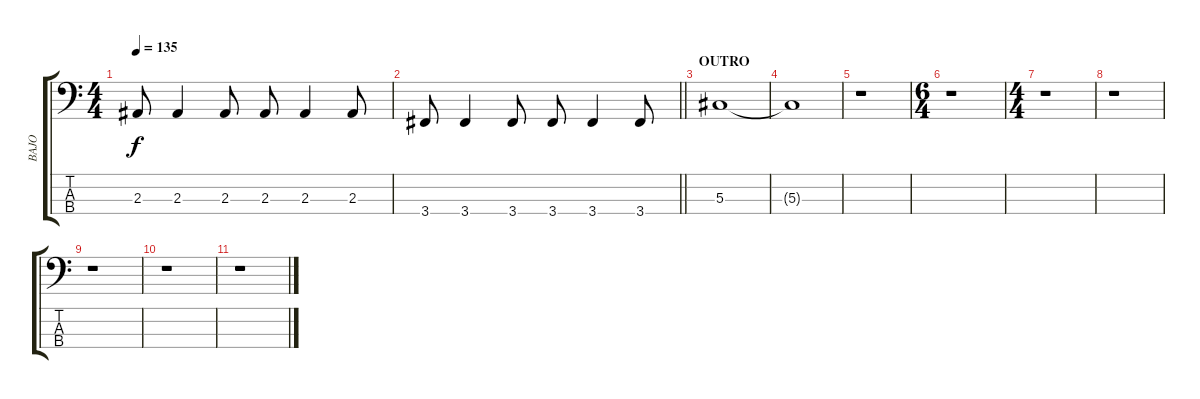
\track ("BAJO" "BAJO") {instrument electricbassfinger}
\staff {score tabs}
\tuning (Gb2 Db2 Ab1 Eb1) {hide}
\ts (4 4)
\tempo 135
\clef f4
\ks c
2.3.8{dy f} 2.3.4 2.3.8 2.3.8 2.3.4 2.3.8 |
\barLineRight lightlight
3.4.8 3.4.4 3.4.8 3.4.8 3.4.4 3.4.8 |
\section ("" "OUTRO")
5.3.1 |
5.3{t}.1 |
r.1 |
\ts (6 4)
r.1 |
\ts (4 4)
r.1 |
r.1 |
r.1 |
r.1 |
r.1
